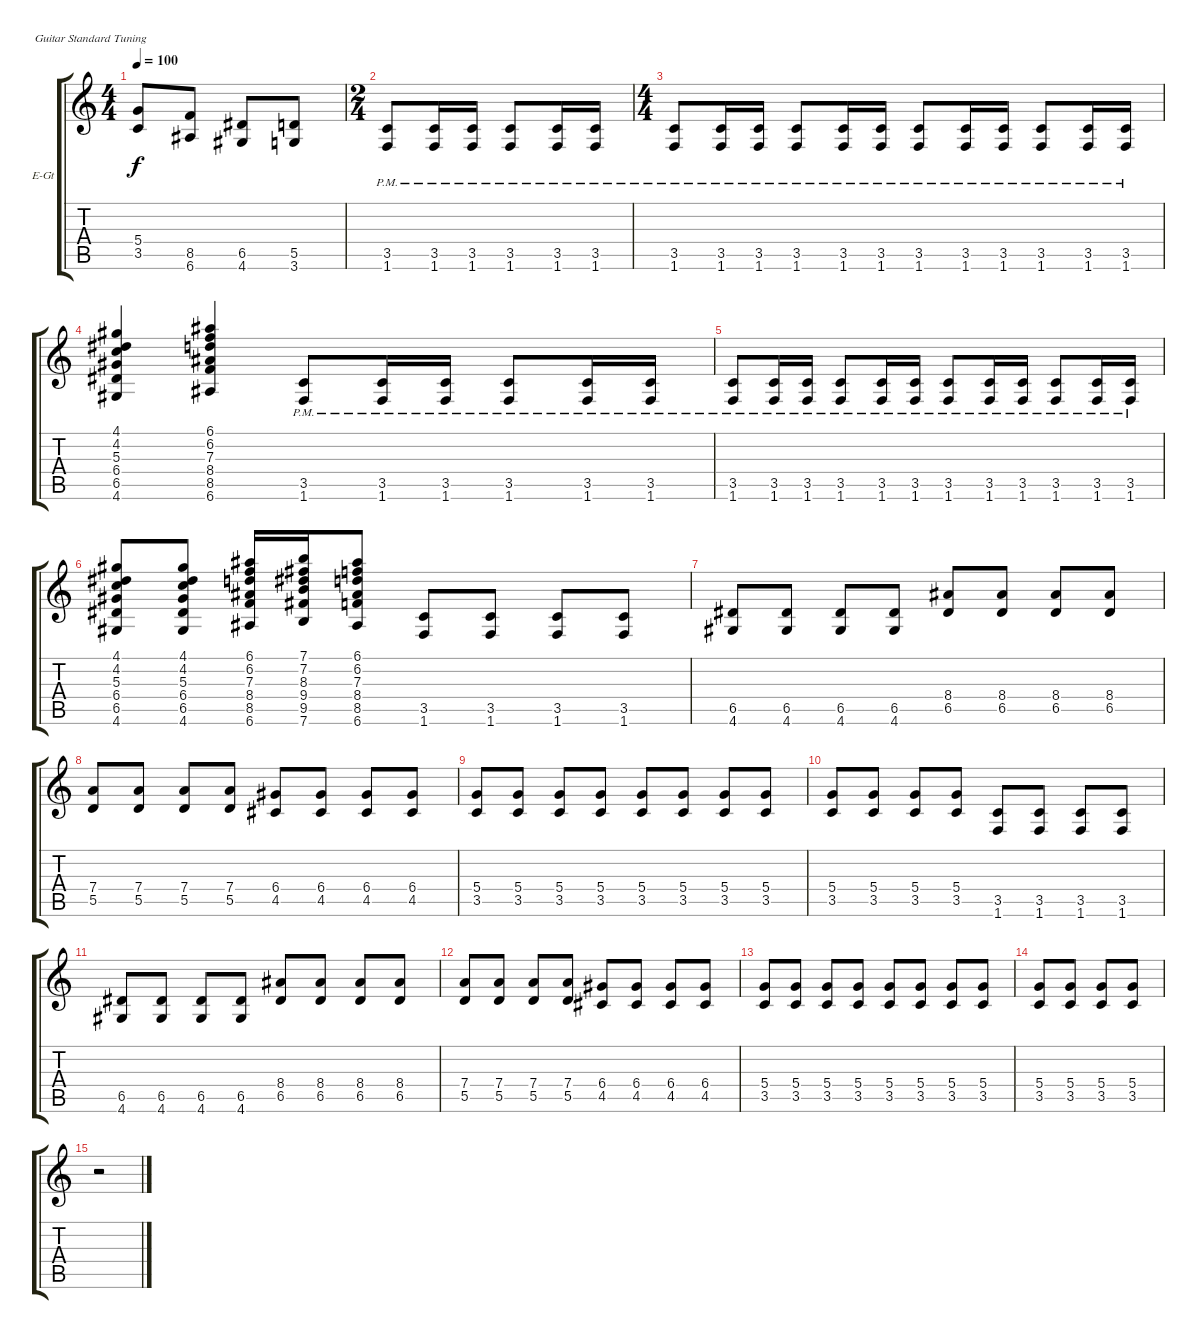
\bracketExtendMode groupsimilarinstruments
\firstSystemTrackNameOrientation horizontal
\otherSystemsTrackNameOrientation horizontal
\track ("Electric Guitar 2" "E-Gt") {instrument distortionguitar}
\staff {score tabs}
\tuning (E4 B3 G3 D3 A2 E2)
\ts (4 4)
\tempo 100
\clef g2
\ks c
(3.5 5.4).8{dy f} (6.6 8.5).8 (4.6 6.5).8 (3.6 5.5).8 |
\ts (2 4)
(1.6{pm} 3.5{pm}).8 (1.6{pm} 3.5{pm}).16 (1.6{pm} 3.5{pm}).16 (1.6{pm} 3.5{pm}).8 (1.6{pm} 3.5{pm}).16 (1.6{pm} 3.5{pm}).16 |
\ts (4 4)
(1.6{pm} 3.5{pm}).8 (1.6{pm} 3.5{pm}).16 (1.6{pm} 3.5{pm}).16 (1.6{pm} 3.5{pm}).8 (1.6{pm} 3.5{pm}).16 (1.6{pm} 3.5{pm}).16 (1.6{pm} 3.5{pm}).8 (1.6{pm} 3.5{pm}).16 (1.6{pm} 3.5{pm}).16 (1.6{pm} 3.5{pm}).8 (1.6{pm} 3.5{pm}).16 (1.6{pm} 3.5{pm}).16 |
(4.6 6.5 6.4 5.3 4.2 4.1).4 (6.6 8.5 8.4 7.3 6.2 6.1).4 (1.6{pm} 3.5{pm}).8 (1.6{pm} 3.5{pm}).16 (1.6{pm} 3.5{pm}).16 (1.6{pm} 3.5{pm}).8 (1.6{pm} 3.5{pm}).16 (1.6{pm} 3.5{pm}).16 |
(1.6{pm} 3.5{pm}).8 (1.6{pm} 3.5{pm}).16 (1.6{pm} 3.5{pm}).16 (1.6{pm} 3.5{pm}).8 (1.6{pm} 3.5{pm}).16 (1.6{pm} 3.5{pm}).16 (1.6{pm} 3.5{pm}).8 (1.6{pm} 3.5{pm}).16 (1.6{pm} 3.5{pm}).16 (1.6{pm} 3.5{pm}).8 (1.6{pm} 3.5{pm}).16 (1.6{pm} 3.5{pm}).16 |
(4.6 6.5 6.4 5.3 4.2 4.1).8 (4.6 6.5 6.4 5.3 4.2 4.1).8 (6.6 8.5 8.4 7.3 6.2 6.1).16 (7.6 9.5 9.4 8.3 7.2 7.1).16 (6.6 8.5 8.4 7.3 6.2 6.1).8 (1.6 3.5).8 (1.6 3.5).8 (1.6 3.5).8 (1.6 3.5).8 |
(4.6 6.5).8 (4.6 6.5).8 (4.6 6.5).8 (4.6 6.5).8 (6.5 8.4).8 (6.5 8.4).8 (6.5 8.4).8 (6.5 8.4).8 |
(5.5 7.4).8 (5.5 7.4).8 (5.5 7.4).8 (5.5 7.4).8 (4.5 6.4).8 (4.5 6.4).8 (4.5 6.4).8 (4.5 6.4).8 |
(3.5 5.4).8 (3.5 5.4).8 (3.5 5.4).8 (3.5 5.4).8 (3.5 5.4).8 (3.5 5.4).8 (3.5 5.4).8 (3.5 5.4).8 |
(3.5 5.4).8 (3.5 5.4).8 (3.5 5.4).8 (3.5 5.4).8 (1.6 3.5).8 (1.6 3.5).8 (1.6 3.5).8 (1.6 3.5).8 |
(4.6 6.5).8 (4.6 6.5).8 (4.6 6.5).8 (4.6 6.5).8 (6.5 8.4).8 (6.5 8.4).8 (6.5 8.4).8 (6.5 8.4).8 |
(5.5 7.4).8 (5.5 7.4).8 (5.5 7.4).8 (5.5 7.4).8 (4.5 6.4).8 (4.5 6.4).8 (4.5 6.4).8 (4.5 6.4).8 |
(3.5 5.4).8 (3.5 5.4).8 (3.5 5.4).8 (3.5 5.4).8 (3.5 5.4).8 (3.5 5.4).8 (3.5 5.4).8 (3.5 5.4).8 |
(3.5 5.4).8 (3.5 5.4).8 (3.5 5.4).8 (3.5 5.4).8 |
r.2
